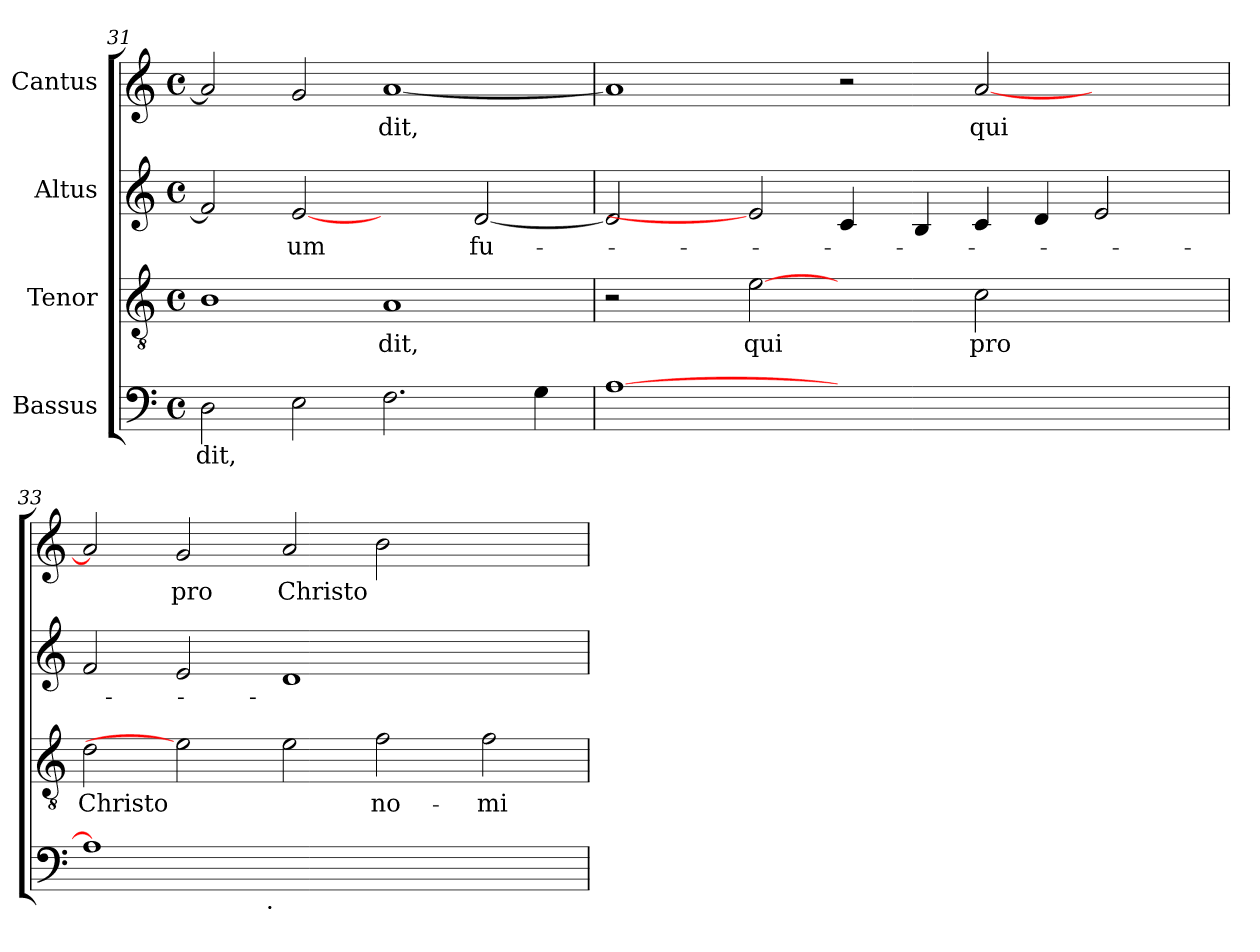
**kern	**text	**kern	**text	**kern	**text	**kern	**text
*part4	*part4	*part3	*part3	*part2	*part2	*part1	*part1
*staff4	*staff4	*staff3	*staff3	*staff2	*staff2	*staff1	*staff1
*I"Bassus	*	*I"Tenor	*	*I"Altus	*	*I"Cantus	*
*clefF4	*	*clefGv2	*	*clefG2	*	*clefG2	*
*	*	*k[]	*	*k[]	*	*	*
*	*	*C:	*	*C:	*	*	*
*M4/4	*	*M4/4	*	*M4/4	*	*M4/4	*
*met(c)	*	*met(c)	*	*met(c)	*	*met(c)	*
=31	=31	=31	=31	=31	=31	=31	=31
!	!LO:LY:b	!	!	!	!	!	!
2D\	dit,	1B	.	2f/]	.	2a/]	.
!	!	!	!	!	!LO:LY:b:cj	!	!
2E\	.	.	.	[2e	-um	2g/	.
!	!	!	!LO:LY:b:cj	!	!	!	!LO:LY:b:cj
2.F\	.	1A	dit,	2ryy	.	[>1a	-dit,
!	!	!	!	!	!LO:LY:b:cj	!	!
.	.	.	.	[>2d/	fu-	.	.
4G\	.	.	.	.	.	.	.
!!LO:LB:g=z
=32	=32	=32	=32	=32	=32	=32	=32
*^	*	*	*	*	*	*	*
[1A	8ryy	.	2r	.	2d/]	.	1a]	.
.	16ryy	.	.	.	.	.	.	.
.	64ryy	.	.	.	.	.	.	.
.	1ryy	.	.	.	.	.	.	.
!	!	!	!	!LO:LY:b:cj	!	!	!	!
.	.	.	[2e	qui	2e]	.	.	.
1.ryy	.	.	2ryy	.	4c/	.	2r	.
.	1ryy	.	.	.	.	.	.	.
.	.	.	.	.	4B/	.	.	.
!	!	!	!	!LO:LY:b:cj	!	!	!	!LO:LY:b
.	.	.	2c\	pro	4c/	.	[<2a/	qui
.	.	.	.	.	4d/	.	.	.
.	.	.	2ryy	.	2e/	.	2ryy	.
.	4ryy	.	.	.	.	.	.	.
.	32.ryy	.	.	.	.	.	.	.
=33	=33	=33	=33	=33	=33	=33	=33	=33
!	!	!	!	!LO:LY:b:cj	!	!	!	!
1A]	2ryy	.	2d\	Christo	2f/	.	2a/]	.
!	!	!	!	!	!	!	!	!LO:LY:b:cj
.	4...ryy	.	2e]	.	2e/	.	2g/	pro
!	!LO:TX:b:t=.	!	!	!	!	!	!	!
.	1ryy	.	.	.	.	.	.	.
!	!	!	!	!	!	!	!	!LO:LY:b:cj
1.ryy	.	.	2e\	.	1d	.	2a/	Christo
!	!	!	!	!LO:LY:b:cj	!	!	!	!
.	.	.	2f\	no-	.	.	2b\	.
.	2ryy	.	.	.	.	.	.	.
!	!	!	!	!LO:LY:b:cj	!	!	!	!
.	.	.	2f\	-mi-	2ryy	.	2ryy	.
.	32ryy	.	.	.	.	.	.	.
*v	*v	*	*	*	*	*	*	*
=	=	=	=	=	=	=	=
*-	*-	*-	*-	*-	*-	*-	*-
